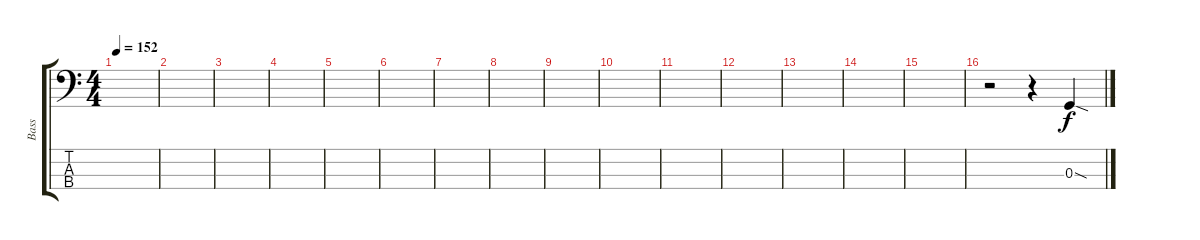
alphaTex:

\track ("Bass" "Bass") {instrument electricbasspick}
\staff {score tabs}
\tuning (F2 C2 G1 D1) {hide}
\ts (4 4)
\tempo 152
\clef f4
\ks c
|
|
|
|
|
|
|
|
|
|
|
|
|
|
|
r.2 r.4 0.3{sod}.4
